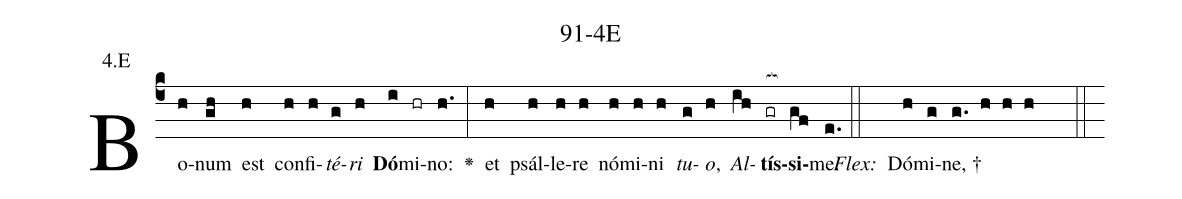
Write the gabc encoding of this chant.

name: 91-4E;
annotation: 4.E;
%%
(c4)Bo(h)num(gh) est(h) con(h)fi(h)<i>té</i>(g)<i>ri</i>(h) <b>Dó</b>(i)mi(hr)no:(h.) <v>\greheightstar</v>(:) et(h) psál(h)le(h)re(h) nó(h)mi(h)ni(h) <i>tu</i>(g)<i>o</i>,(h) <i>Al</i>(ih)<b>tís</b>(gr[ocb:1{])<b>si</b>(gf[ocb:0}])me.(e.) (::)
<i>Flex:</i>()  Dó(h)mi(g)ne, †(g. h h h  ::)

%E(h) u(g) o(h) u(ih) a(gf) e.(e.) (::)
